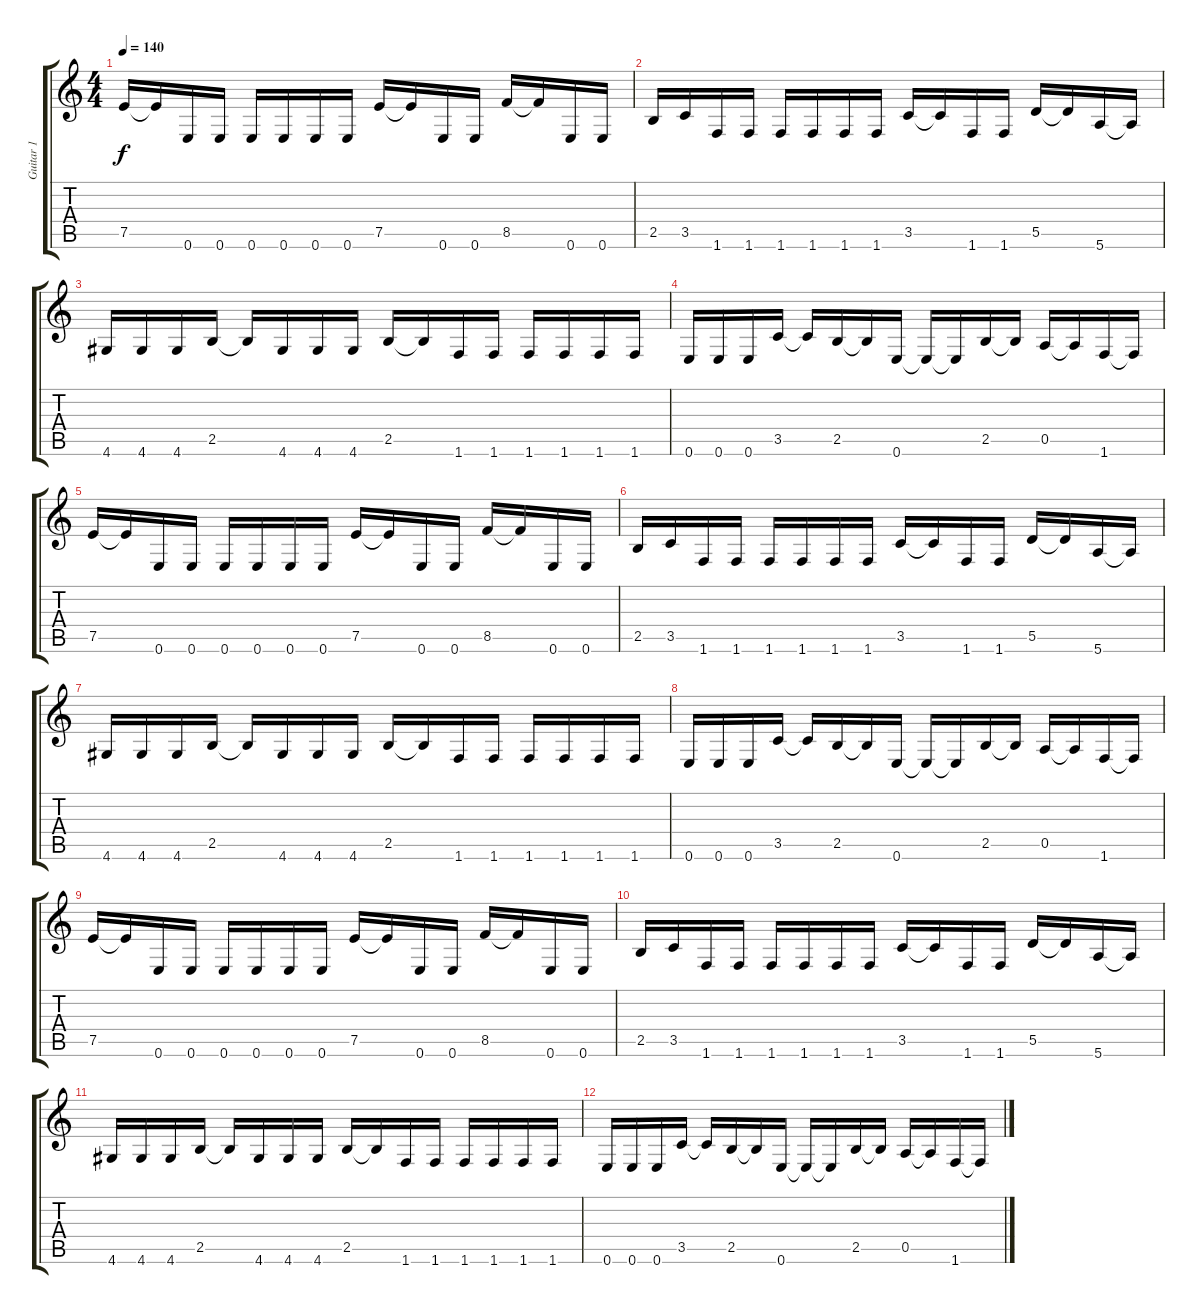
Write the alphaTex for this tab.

\track ("Guitar 1" "Guitar 1") {instrument overdrivenguitar}
\staff {score tabs}
\tuning (E4 B3 G3 D3 A2 E2) {hide}
\ts (4 4)
\tempo 140
\clef g2
\ks c
7.5.16{dy f} 7.5{t}.16 0.6.16 0.6.16 0.6.16 0.6.16 0.6.16 0.6.16 7.5.16 7.5{t}.16 0.6.16 0.6.16 8.5.16 8.5{t}.16 0.6.16 0.6.16 |
2.5.16 3.5.16 1.6.16 1.6.16 1.6.16 1.6.16 1.6.16 1.6.16 3.5.16 3.5{t}.16 1.6.16 1.6.16 5.5.16 5.5{t}.16 5.6.16 5.6{t}.16 |
4.6.16 4.6.16 4.6.16 2.5.16 2.5{t}.16 4.6.16 4.6.16 4.6.16 2.5.16 2.5{t}.16 1.6.16 1.6.16 1.6.16 1.6.16 1.6.16 1.6.16 |
0.6.16 0.6.16 0.6.16 3.5.16 3.5{t}.16 2.5.16 2.5{t}.16 0.6.16 0.6{t}.16 0.6{t}.16 2.5.16 2.5{t}.16 0.5.16 0.5{t}.16 1.6.16 1.6{t}.16 |
7.5.16{volume 7} 7.5{t}.16 0.6.16 0.6.16 0.6.16 0.6.16 0.6.16 0.6.16 7.5.16 7.5{t}.16 0.6.16 0.6.16 8.5.16 8.5{t}.16 0.6.16 0.6.16 |
2.5.16 3.5.16 1.6.16 1.6.16 1.6.16 1.6.16 1.6.16 1.6.16 3.5.16 3.5{t}.16 1.6.16 1.6.16 5.5.16 5.5{t}.16 5.6.16 5.6{t}.16 |
4.6.16 4.6.16 4.6.16 2.5.16 2.5{t}.16 4.6.16 4.6.16 4.6.16 2.5.16 2.5{t}.16 1.6.16 1.6.16 1.6.16 1.6.16 1.6.16 1.6.16 |
0.6.16 0.6.16 0.6.16 3.5.16 3.5{t}.16 2.5.16 2.5{t}.16 0.6.16 0.6{t}.16 0.6{t}.16 2.5.16 2.5{t}.16 0.5.16 0.5{t}.16 1.6.16 1.6{t}.16 |
7.5.16{volume 0} 7.5{t}.16 0.6.16 0.6.16 0.6.16 0.6.16 0.6.16 0.6.16 7.5.16 7.5{t}.16 0.6.16 0.6.16 8.5.16 8.5{t}.16 0.6.16 0.6.16 |
2.5.16 3.5.16 1.6.16 1.6.16 1.6.16 1.6.16 1.6.16 1.6.16 3.5.16 3.5{t}.16 1.6.16 1.6.16 5.5.16 5.5{t}.16 5.6.16 5.6{t}.16 |
4.6.16 4.6.16 4.6.16 2.5.16 2.5{t}.16 4.6.16 4.6.16 4.6.16 2.5.16 2.5{t}.16 1.6.16 1.6.16 1.6.16 1.6.16 1.6.16 1.6.16 |
0.6.16 0.6.16 0.6.16 3.5.16 3.5{t}.16 2.5.16 2.5{t}.16 0.6.16 0.6{t}.16 0.6{t}.16 2.5.16 2.5{t}.16 0.5.16 0.5{t}.16 1.6.16 1.6{t}.16
